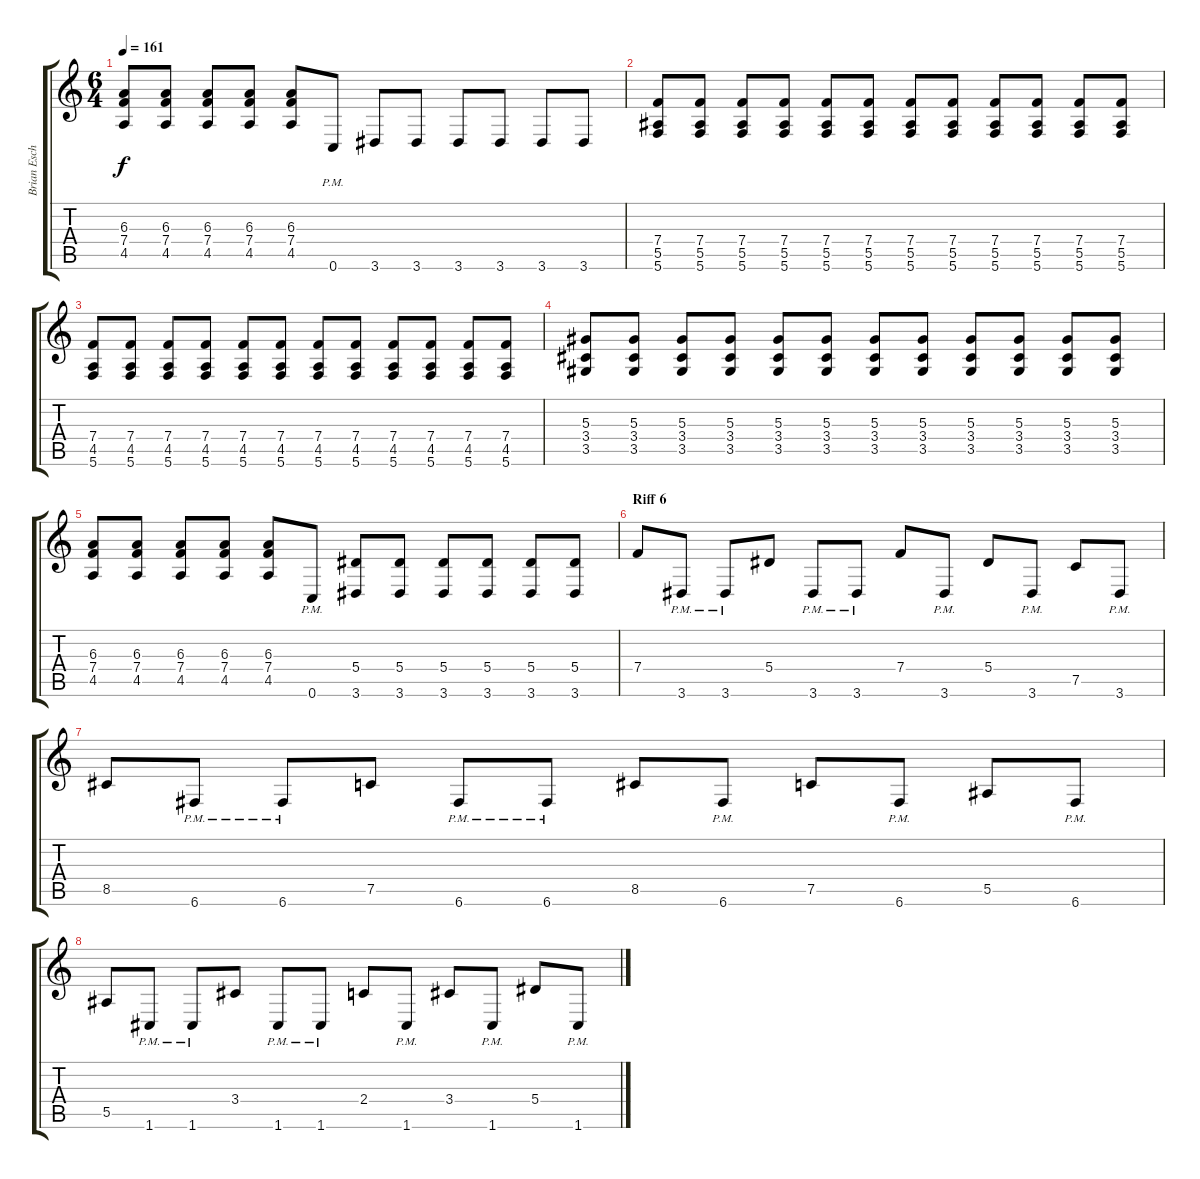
\track ("Brian Eschbach (Lead Guitar)" "Brian Esch") {instrument distortionguitar}
\staff {score tabs}
\tuning (C4 G3 Eb3 Bb2 F2 C2) {hide}
\ts (6 4)
\tempo 161
\clef g2
\ks c
(6.3 7.4 4.5).8{dy f} (6.3 7.4 4.5).8 (6.3 7.4 4.5).8 (6.3 7.4 4.5).8 (6.3 7.4 4.5).8 0.6{pm}.8 3.6.8 3.6.8 3.6.8 3.6.8 3.6.8 3.6.8 |
(7.4 5.5 5.6).8 (7.4 5.5 5.6).8 (7.4 5.5 5.6).8 (7.4 5.5 5.6).8 (7.4 5.5 5.6).8 (7.4 5.5 5.6).8 (7.4 5.5 5.6).8 (7.4 5.5 5.6).8 (7.4 5.5 5.6).8 (7.4 5.5 5.6).8 (7.4 5.5 5.6).8 (7.4 5.5 5.6).8 |
(7.4 4.5 5.6).8 (7.4 4.5 5.6).8 (7.4 4.5 5.6).8 (7.4 4.5 5.6).8 (7.4 4.5 5.6).8 (7.4 4.5 5.6).8 (7.4 4.5 5.6).8 (7.4 4.5 5.6).8 (7.4 4.5 5.6).8 (7.4 4.5 5.6).8 (7.4 4.5 5.6).8 (7.4 4.5 5.6).8 |
(5.3 3.4 3.5).8 (5.3 3.4 3.5).8 (5.3 3.4 3.5).8 (5.3 3.4 3.5).8 (5.3 3.4 3.5).8 (5.3 3.4 3.5).8 (5.3 3.4 3.5).8 (5.3 3.4 3.5).8 (5.3 3.4 3.5).8 (5.3 3.4 3.5).8 (5.3 3.4 3.5).8 (5.3 3.4 3.5).8 |
(6.3 7.4 4.5).8 (6.3 7.4 4.5).8 (6.3 7.4 4.5).8 (6.3 7.4 4.5).8 (6.3 7.4 4.5).8 0.6{pm}.8 (5.4 3.6).8 (5.4 3.6).8 (5.4 3.6).8 (5.4 3.6).8 (5.4 3.6).8 (5.4 3.6).8 |
\section ("" "Riff 6")
7.4.8 3.6{pm}.8 3.6{pm}.8 5.4.8 3.6{pm}.8 3.6{pm}.8 7.4.8 3.6{pm}.8 5.4.8 3.6{pm}.8 7.5.8 3.6{pm}.8 |
8.5.8 6.6{pm}.8 6.6{pm}.8 7.5.8 6.6{pm}.8 6.6{pm}.8 8.5.8 6.6{pm}.8 7.5.8 6.6{pm}.8 5.5.8 6.6{pm}.8 |
5.5.8 1.6{pm}.8 1.6{pm}.8 3.4.8 1.6{pm}.8 1.6{pm}.8 2.4.8 1.6{pm}.8 3.4.8 1.6{pm}.8 5.4.8 1.6{pm}.8
